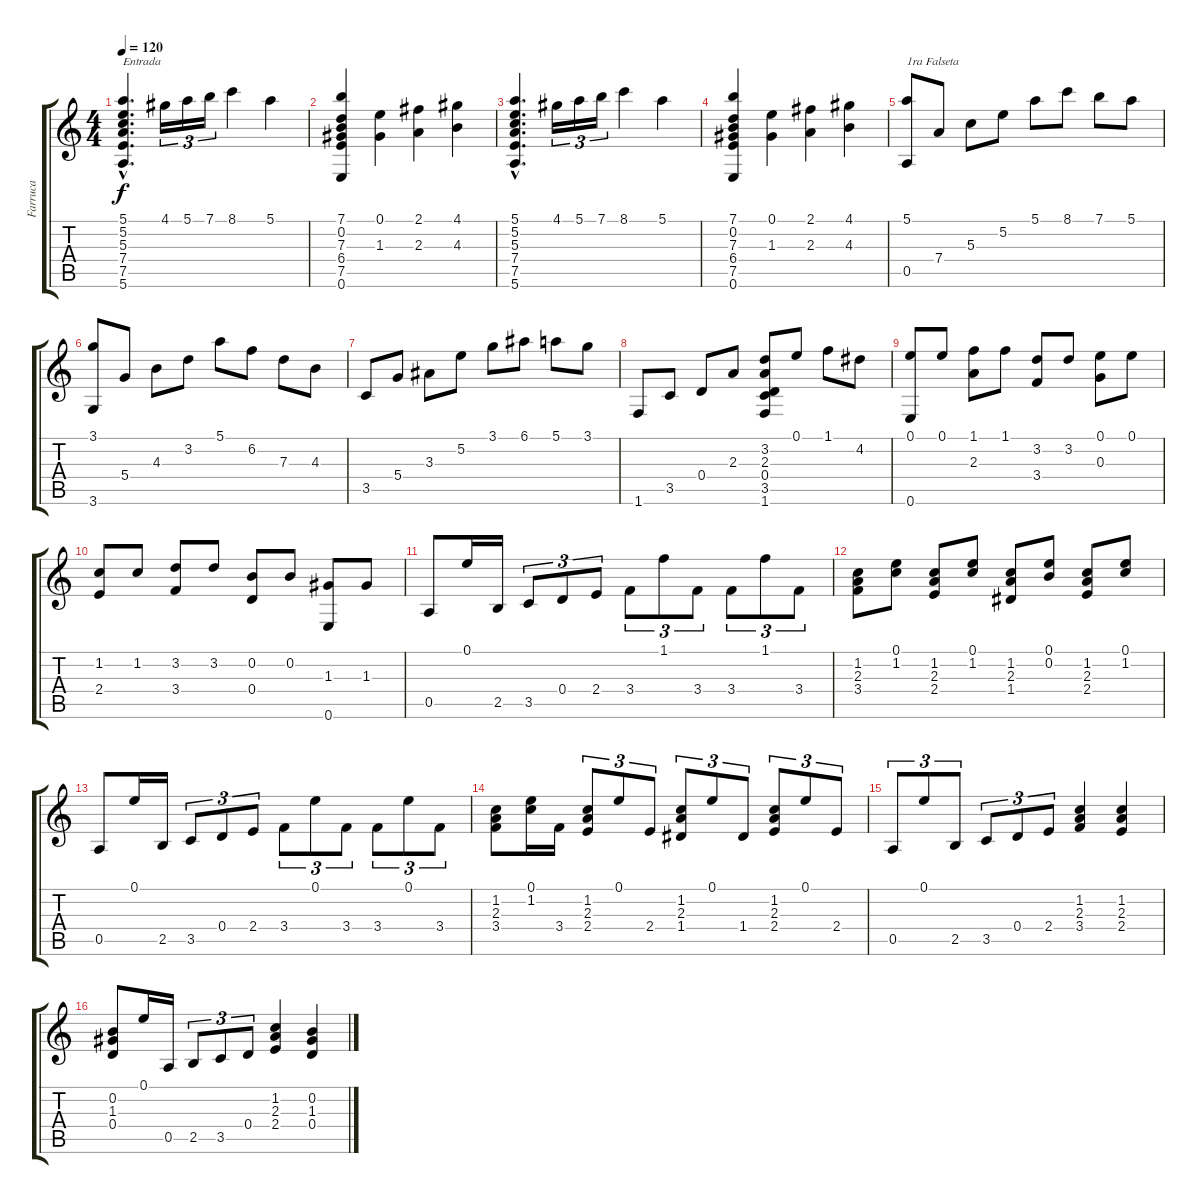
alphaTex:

\track ("Farruca" "Farruca") {instrument acousticguitarnylon}
\staff {score tabs}
\tuning (E4 B3 G3 D3 A2 E2) {hide}
\ts (4 4)
\tempo 120
\clef g2
\ks c
(5.1{hac} 5.2{hac} 5.3{hac} 7.4{hac} 7.5{hac} 5.6{hac}).4{d txt "Entrada" dy f instrument acousticguitarnylon} 4.1.16{tu (3 2)} 5.1.16{tu (3 2)} 7.1.16{tu (3 2)} 8.1.4 5.1.4 |
(7.1 0.2 7.3 6.4 7.5 0.6).4 (0.1 1.3).4 (2.1 2.3).4 (4.1 4.3).4 |
(5.1{hac} 5.2{hac} 5.3{hac} 7.4{hac} 7.5{hac} 5.6{hac}).4{d} 4.1.16{tu (3 2)} 5.1.16{tu (3 2)} 7.1.16{tu (3 2)} 8.1.4 5.1.4 |
(7.1 0.2 7.3 6.4 7.5 0.6).4 (0.1 1.3).4 (2.1 2.3).4 (4.1 4.3).4 |
(5.1 0.5).8{txt "1ra Falseta"} 7.4.8 5.3.8 5.2.8 5.1.8 8.1.8 7.1.8 5.1.8 |
(3.1 3.6).8 5.4.8 4.3.8 3.2.8 5.1.8 6.2.8 7.3.8 4.3.8 |
3.5.8 5.4.8 3.3.8 5.2.8 3.1.8 6.1.8 5.1.8 3.1.8 |
1.6.8 3.5.8 0.4.8 2.3.8 (3.2 2.3 0.4 3.5 1.6).8 0.1.8 1.1.8 4.2.8 |
(0.1 0.6).8 0.1.8 (1.1 2.3).8 1.1.8 (3.2 3.4).8 3.2.8 (0.1 0.3).8 0.1.8 |
(1.2 2.4).8 1.2.8 (3.2 3.4).8 3.2.8 (0.2 0.4).8 0.2.8 (1.3 0.6).8 1.3.8 |
0.5.8 0.1.16 2.5.16 3.5.8{tu (3 2)} 0.4.8{tu (3 2)} 2.4.8{tu (3 2)} 3.4.8{tu (3 2)} 1.1.8{tu (3 2)} 3.4.8{tu (3 2)} 3.4.8{tu (3 2)} 1.1.8{tu (3 2)} 3.4.8{tu (3 2)} |
(1.2 2.3 3.4).8 (0.1 1.2).8 (1.2 2.3 2.4).8 (0.1 1.2).8 (1.2 2.3 1.4).8 (0.1 0.2).8 (1.2 2.3 2.4).8 (0.1 1.2).8 |
0.5.8 0.1.16 2.5.16 3.5.8{tu (3 2)} 0.4.8{tu (3 2)} 2.4.8{tu (3 2)} 3.4.8{tu (3 2)} 0.1.8{tu (3 2)} 3.4.8{tu (3 2)} 3.4.8{tu (3 2)} 0.1.8{tu (3 2)} 3.4.8{tu (3 2)} |
(1.2 2.3 3.4).8 (0.1 1.2).16 3.4.16 (1.2 2.3 2.4).8{tu (3 2)} 0.1.8{tu (3 2)} 2.4.8{tu (3 2)} (1.2 2.3 1.4).8{tu (3 2)} 0.1.8{tu (3 2)} 1.4.8{tu (3 2)} (1.2 2.3 2.4).8{tu (3 2)} 0.1.8{tu (3 2)} 2.4.8{tu (3 2)} |
0.5.8{tu (3 2)} 0.1.8{tu (3 2)} 2.5.8{tu (3 2)} 3.5.8{tu (3 2)} 0.4.8{tu (3 2)} 2.4.8{tu (3 2)} (1.2 2.3 3.4).4 (1.2 2.3 2.4).4 |
(0.2 1.3 0.4).8 0.1.16 0.5.16 2.5.8{tu (3 2)} 3.5.8{tu (3 2)} 0.4.8{tu (3 2)} (1.2 2.3 2.4).4 (0.2 1.3 0.4).4
